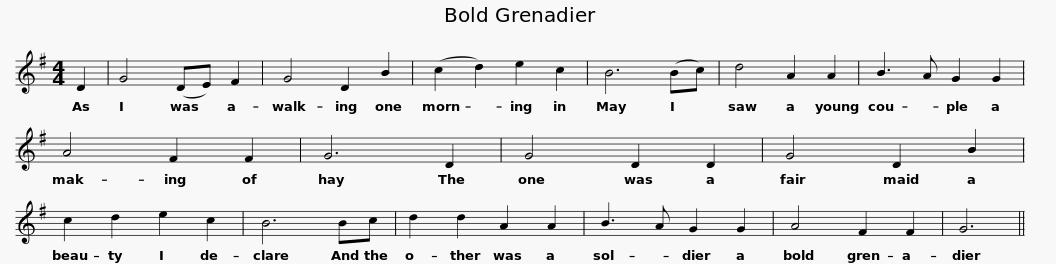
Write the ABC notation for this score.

X:1
L:1/8
M:4/4
I:linebreak $
K:G
V:1 treble
V:1
 D2 | G4 (DE) F2 | G4 D2 B2 | (c2 d2) e2 c2 | B6 (Bc) | %5
 d4 A2 A2 | B3 A G2 G2 | A4 F2 F2 |$ G6 D2 | G4 D2 D2 | %10
 G4 D2 B2 | c2 d2 e2 c2 | B6 Bc | d2 d2 A2 A2 | B3 A G2 G2 |$ %15
 A4 F2 F2 | G6 || %17
